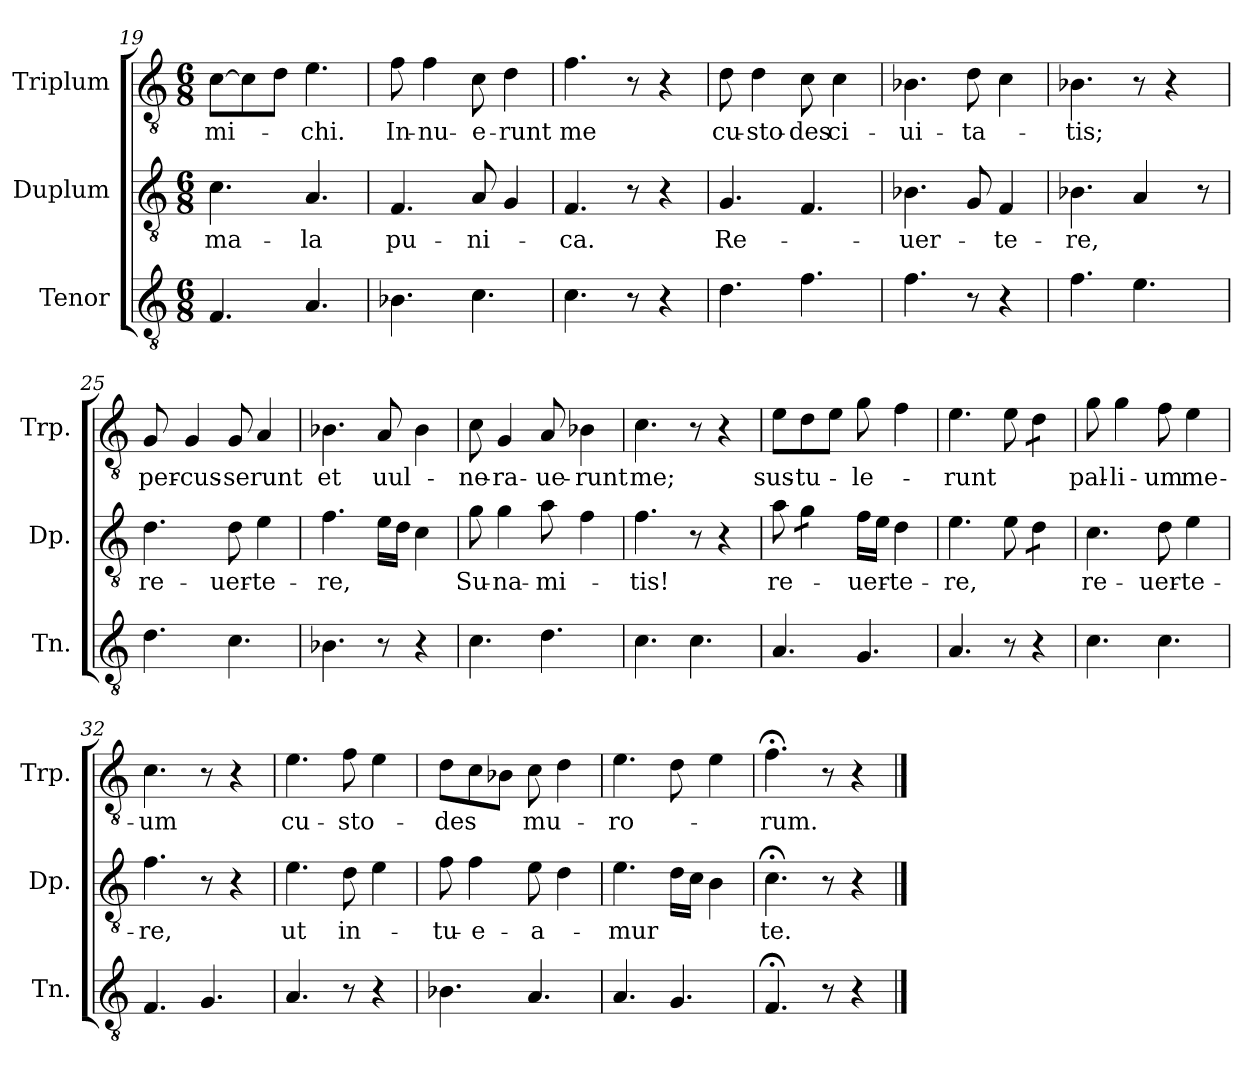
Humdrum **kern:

**kern	**kern	**text	**kern	**text
*part3	*part2	*part2	*part1	*part1
*staff3	*staff2	*staff2	*staff1	*staff1
*I"Tenor	*I"Duplum	*	*I"Triplum	*
*I'Tn.	*I'Dp.	*	*I'Trp.	*
*clefGv2	*clefGv2	*	*clefGv2	*
*k[]	*k[]	*	*k[]	*
*M6/8	*M6/8	*	*M6/8	*
=19	=19	=19	=19	=19
!	!	!LO:LY:b	!	!LO:LY:b
4.F/	4.c\	ma-	[8c\L	mi-
.	.	.	8c\]	.
.	.	.	8d\J	.
!	!	!LO:LY:b	!	!LO:LY:b
4.A/	4.A/	-la	4.e\	-chi.
=20	=20	=20	=20	=20
!	!	!LO:LY:b	!	!LO:LY:b
4.B-X\	4.F/	pu-	8f\	In-
!	!	!	!	!LO:LY:b
.	.	.	4f\	-nu-
!	!	!LO:LY:b	!	!LO:LY:b
4.c\	8A/	-ni-	8c\	-e-
!	!	!	!	!LO:LY:b
.	4G/	.	4d\	-runt
=21	=21	=21	=21	=21
!	!	!LO:LY:b	!	!LO:LY:b
4.c\	4.F/	-ca.	4.f\	me
8r	8r	.	8r	.
4r	4r	.	4r	.
=22	=22	=22	=22	=22
!	!	!LO:LY:b	!	!LO:LY:b
4.d\	4.G/	Re-	8d\	cu-
!	!	!	!	!LO:LY:b
.	.	.	4d\	-sto-
!	!	!	!	!LO:LY:b
4.f\	4.F/	.	8c\	-des
!	!	!	!	!LO:LY:b
.	.	.	4c\	ci-
=23	=23	=23	=23	=23
!	!	!LO:LY:b	!	!LO:LY:b
4.f\	4.B-i\	-uer-	4.B-X\	-ui-
!	!	!	!	!LO:LY:b
8r	8G/	.	8d\	-ta-
!	!	!LO:LY:b	!	!
4r	4F/	-te-	4c\	.
=24	=24	=24	=24	=24
!	!	!LO:LY:b	!	!LO:LY:b
4.f\	4.B-X\	-re,	4.B-X\	-tis;
4.e\	4A/	.	8r	.
.	.	.	4r	.
.	8r	.	.	.
!!LO:PB:g=z
=25	=25	=25	=25	=25
!	!	!LO:LY:b	!	!LO:LY:b
4.d\	4.d\	re-	8G/	per-
!	!	!	!	!LO:LY:b
.	.	.	4G/	-cus-
!	!	!LO:LY:b	!	!LO:LY:b
4.c\	8d\	-uer-	8G/	-serunt
!	!	!LO:LY:b	!	!
.	4e\	-te-	4A/	.
=26	=26	=26	=26	=26
!	!	!LO:LY:b	!	!LO:LY:b
4.B-X\	4.f\	-re,	4.B-X\	et
!	!	!	!	!LO:LY:b
8r	16e\LL	.	8A/	uul-
.	16d\JJ	.	.	.
4r	4c\	.	4B-\	.
=27	=27	=27	=27	=27
!	!	!LO:LY:b	!	!LO:LY:b
4.c\	8g\	Su-	8c\	-ne-
!	!	!LO:LY:b	!	!LO:LY:b
.	4g\	-na-	4G/	-ra-
!	!	!LO:LY:b	!	!LO:LY:b
4.d\	8a\	-mi-	8A/	-ue-
!	!	!	!	!LO:LY:b
.	4f\	.	4B-X\	-runt
=28	=28	=28	=28	=28
!	!	!LO:LY:b	!	!LO:LY:b
4.c\	4.f\	-tis!	4.c\	me;
4.c\	8r	.	8r	.
.	4r	.	4r	.
=29	=29	=29	=29	=29
!	!	!LO:LY:b	!	!LO:LY:b
4.A/	8a\	re-	8e\L	sus-
!	!	!	!	!LO:LY:b
*	*tremolo	*	*	*
.	8g\L	.	8d\	-tu-
.	8g\J	.	8e\J	.
*	*Xtremolo	*	*	*
!	!	!LO:LY:b	!	!LO:LY:b
4.G/	16f\LL	-uer-	8g\	-le-
.	16e\JJ	.	.	.
!	!	!LO:LY:b	!	!
.	4d\	-te-	4f\	.
=30	=30	=30	=30	=30
!	!	!LO:LY:b	!	!LO:LY:b
4.A/	4.e\	-re,	4.e\	-runt
8r	8e\	.	8e\	.
*	*tremolo	*	*	*
*	*	*	*tremolo	*
4r	8d\L	.	8d\L	.
.	8d\J	.	8d\J	.
*	*	*	*Xtremolo	*
*	*Xtremolo	*	*	*
=31	=31	=31	=31	=31
!	!	!LO:LY:b	!	!LO:LY:b
4.c\	4.c\	re-	8g\	pal-
!	!	!	!	!LO:LY:b
.	.	.	4g\	-li-
!	!	!LO:LY:b	!	!LO:LY:b
4.c\	8d\	-uer-	8f\	-um
!	!	!LO:LY:b	!	!LO:LY:b
.	4e\	-te-	4e\	me-
!!LO:LB:g=z
=32	=32	=32	=32	=32
!	!	!LO:LY:b	!	!LO:LY:b
4.F/	4.f\	-re,	4.c\	-um
4.G/	8r	.	8r	.
.	4r	.	4r	.
=33	=33	=33	=33	=33
!	!	!LO:LY:b	!	!LO:LY:b
4.A/	4.e\	ut	4.e\	cu-
!	!	!LO:LY:b	!	!LO:LY:b
8r	8d\	in-	8f\	-sto-
4r	4e\	.	4e\	.
=34	=34	=34	=34	=34
!	!	!LO:LY:b	!	!LO:LY:b
4.B-X\	8f\	-tu-	8d\L	-des
!	!	!LO:LY:b	!	!
.	4f\	-e-	8c\	.
.	.	.	8B-X\J	.
!	!	!LO:LY:b	!	!LO:LY:b
4.A/	8e\	-a-	8c\	mu-
.	4d\	.	4d\	.
=35	=35	=35	=35	=35
!	!	!LO:LY:b	!	!LO:LY:b
4.A/	4.e\	-mur	4.e\	-ro-
4.G/	16d\LL	.	8d\	.
.	16c\JJ	.	.	.
.	4B\	.	4e\	.
=36	=36	=36	=36	=36
!	!	!LO:LY:b	!	!LO:LY:b
4.F;</	4.c;<\	te.	4.f;<\	-rum.
8r	8r	.	8r	.
4r	4r	.	4r	.
==	==	==	==	==
*-	*-	*-	*-	*-
